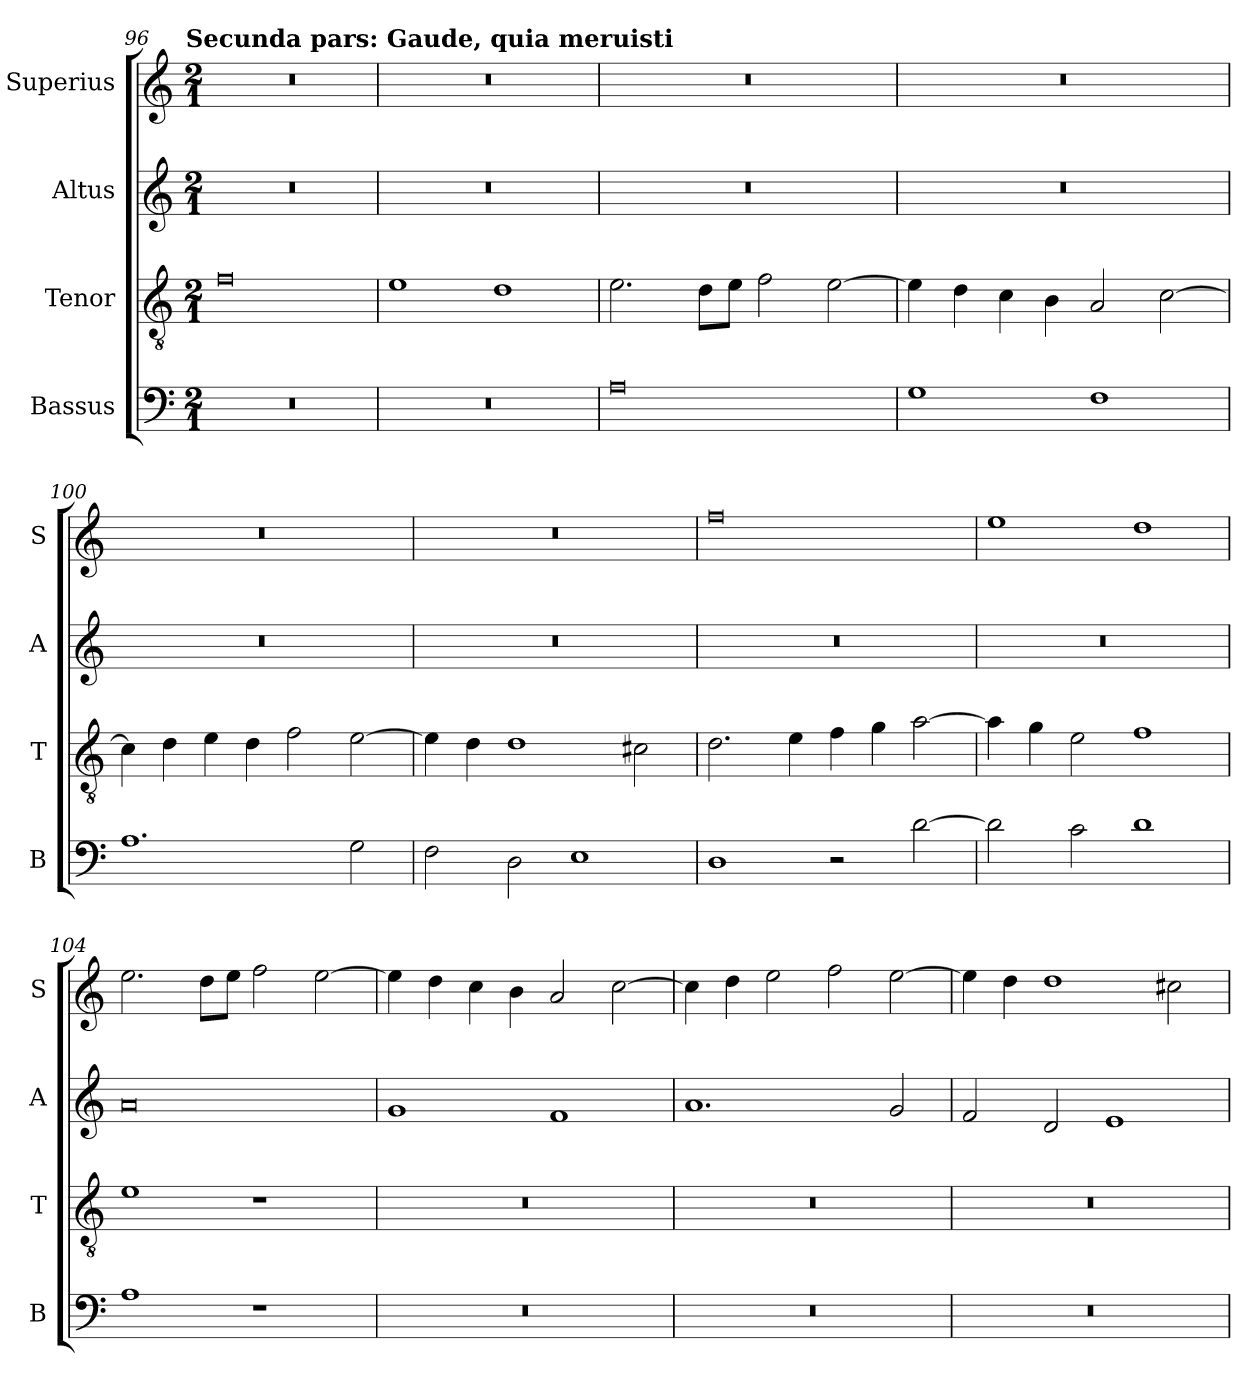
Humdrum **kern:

**kern	**kern	**kern	**kern
*part4	*part3	*part2	*part1
*staff4	*staff3	*staff2	*staff1
*I"Bassus	*I"Tenor	*I"Altus	*I"Superius
*I'B	*I'T	*I'A	*I'S
*clefF4	*clefGv2	*clefG2	*clefG2
*k[]	*k[]	*k[]	*k[]
*C:	*C:	*C:	*C:
!!LO:TX:omd:t=Secunda pars&colon; Gaude, quia meruisti
*M2/1	*M2/1	*M2/1	*M2/1
=96	=96	=96	=96
0r	0f	0r	0r
=97	=97	=97	=97
0r	1e	0r	0r
.	1d	.	.
=98	=98	=98	=98
0A	2.e	0r	0r
.	8dL	.	.
.	8eJ	.	.
.	2f	.	.
.	[2e	.	.
=99	=99	=99	=99
1G	4e]	0r	0r
.	4d	.	.
.	4c	.	.
.	4B	.	.
1F	2A	.	.
.	[2c	.	.
=100	=100	=100	=100
1.A	4c]	0r	0r
.	4d	.	.
.	4e	.	.
.	4d	.	.
.	2f	.	.
2G	[2e	.	.
=101	=101	=101	=101
2F	4e]	0r	0r
.	4d	.	.
2D	1d	.	.
1E	.	.	.
.	2c#X	.	.
=102	=102	=102	=102
1D	2.d	0r	0ff
.	4e	.	.
2r	4f	.	.
.	4g	.	.
[2d	[2a	.	.
=103	=103	=103	=103
2d]	4a]	0r	1ee
.	4g	.	.
2c	2e	.	.
1d	1f	.	1dd
=104	=104	=104	=104
1A	1e	0a	2.ee
.	.	.	8ddL
.	.	.	8eeJ
1r	1r	.	2ff
.	.	.	[2ee
=105	=105	=105	=105
0r	0r	1g	4ee]
.	.	.	4dd
.	.	.	4cc
.	.	.	4b
.	.	1f	2a
.	.	.	[2cc
=106	=106	=106	=106
0r	0r	1.a	4cc]
.	.	.	4dd
.	.	.	2ee
.	.	.	2ff
.	.	2g	[2ee
=107	=107	=107	=107
0r	0r	2f	4ee]
.	.	.	4dd
.	.	2d	1dd
.	.	1e	.
.	.	.	2cc#X
=	=	=	=
*-	*-	*-	*-
